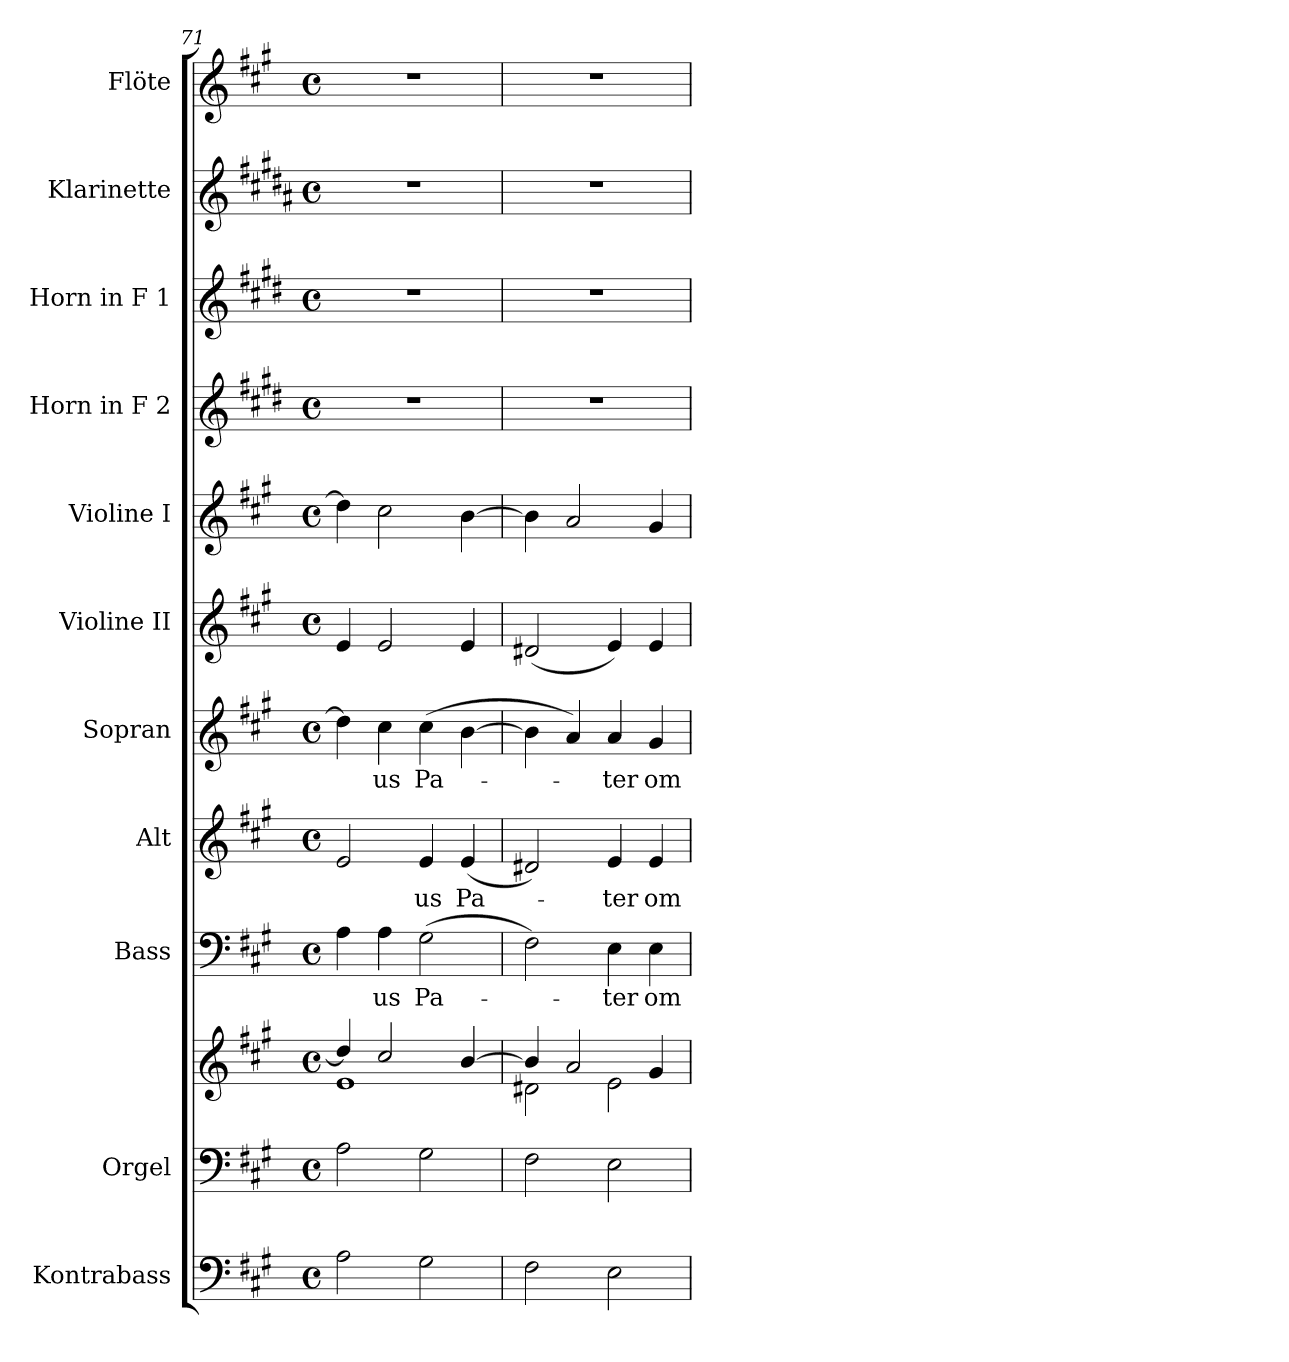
**kern	**kern	**kern	**kern	**text	**kern	**text	**kern	**text	**kern	**kern	**kern	**kern	**kern	**kern
*part11	*part10	*part10	*part9	*part9	*part8	*part8	*part7	*part7	*part6	*part5	*part4	*part3	*part2	*part1
*staff12	*staff11	*staff10	*staff9	*staff9	*staff8	*staff8	*staff7	*staff7	*staff6	*staff5	*staff4	*staff3	*staff2	*staff1
*I"Kontrabass	*I"Orgel	*	*I"Bass	*	*I"Alt	*	*I"Sopran	*	*I"Violine II	*I"Violine I	*I"Horn in F 2	*I"Horn in F 1	*I"Klarinette	*I"Flöte
*I'Kb.	*I'Org.	*	*I'B.	*	*I'A.	*	*I'S.	*	*I'Vl. II	*I'Vl. I	*	*	*I'Kl.	*I'Fl.
*clefF4	*clefF4	*clefG2	*clefF4	*	*clefG2	*	*clefG2	*	*clefG2	*clefG2	*clefG2	*clefG2	*clefG2	*clefG2
*ITrd7c12	*	*	*	*	*	*	*	*	*	*	*ITrd4c7	*ITrd4c7	*ITrd1c2	*
*k[f#c#g#]	*k[f#c#g#]	*k[f#c#g#]	*k[f#c#g#]	*	*k[f#c#g#]	*	*k[f#c#g#]	*	*k[f#c#g#]	*k[f#c#g#]	*k[f#c#g#]	*k[f#c#g#]	*k[f#c#g#]	*k[f#c#g#]
*A:	*A:	*A:	*A:	*	*A:	*	*A:	*	*A:	*A:	*A:	*A:	*A:	*A:
*M4/4	*M4/4	*M4/4	*M4/4	*	*M4/4	*	*M4/4	*	*M4/4	*M4/4	*M4/4	*M4/4	*M4/4	*M4/4
*met(c)	*met(c)	*met(c)	*met(c)	*	*met(c)	*	*met(c)	*	*met(c)	*met(c)	*met(c)	*met(c)	*met(c)	*met(c)
=71	=71	=71	=71	=71	=71	=71	=71	=71	=71	=71	=71	=71	=71	=71
*	*	*^	*	*	*	*	*	*	*	*	*	*	*	*
2AA\	2A\	4dd#/]	1e	4A\	.	2e/	.	4dd#\]	.	4e/	4dd#\]	1r	1r	1r	1r
!	!	!	!	!	!LO:LY:b	!	!	!	!LO:LY:b	!	!	!	!	!	!
.	.	2cc#/	.	4A\	-us	.	.	4cc#\	-us	2e/	2cc#\	.	.	.	.
!	!	!	!	!	!LO:LY:b	!	!LO:LY:b	!	!LO:LY:b	!	!	!	!	!	!
2GG#\	2G#\	.	.	(>2G#\	Pa-	4e/	-us	(>4cc#\	Pa-	.	.	.	.	.	.
!	!	!	!	!	!	!	!LO:LY:b	!	!	!	!	!	!	!	!
.	.	[>4b/	.	.	.	(<4e/	Pa-	[4b\	.	4e/	[4b\	.	.	.	.
=72	=72	=72	=72	=72	=72	=72	=72	=72	=72	=72	=72	=72	=72	=72	=72
2FF#\	2F#\	4b/]	2d#X\	2F#\)	.	2d#X/)	.	4b\]	.	(<2d#X/	4b\]	1r	1r	1r	1r
.	.	2a/	.	.	.	.	.	4a/)	.	.	2a/	.	.	.	.
!	!	!	!	!	!LO:LY:b	!	!LO:LY:b	!	!LO:LY:b	!	!	!	!	!	!
2EE\	2E\	.	2e\	4E\	-ter	4e/	-ter	4a/	-ter	4e/)	.	.	.	.	.
!	!	!	!	!	!LO:LY:b	!	!LO:LY:b	!	!LO:LY:b	!	!	!	!	!	!
.	.	4g#/	.	4E\	om-	4e/	om-	4g#/	om-	4e/	4g#/	.	.	.	.
*	*	*v	*v	*	*	*	*	*	*	*	*	*	*	*	*
=	=	=	=	=	=	=	=	=	=	=	=	=	=	=
*-	*-	*-	*-	*-	*-	*-	*-	*-	*-	*-	*-	*-	*-	*-
